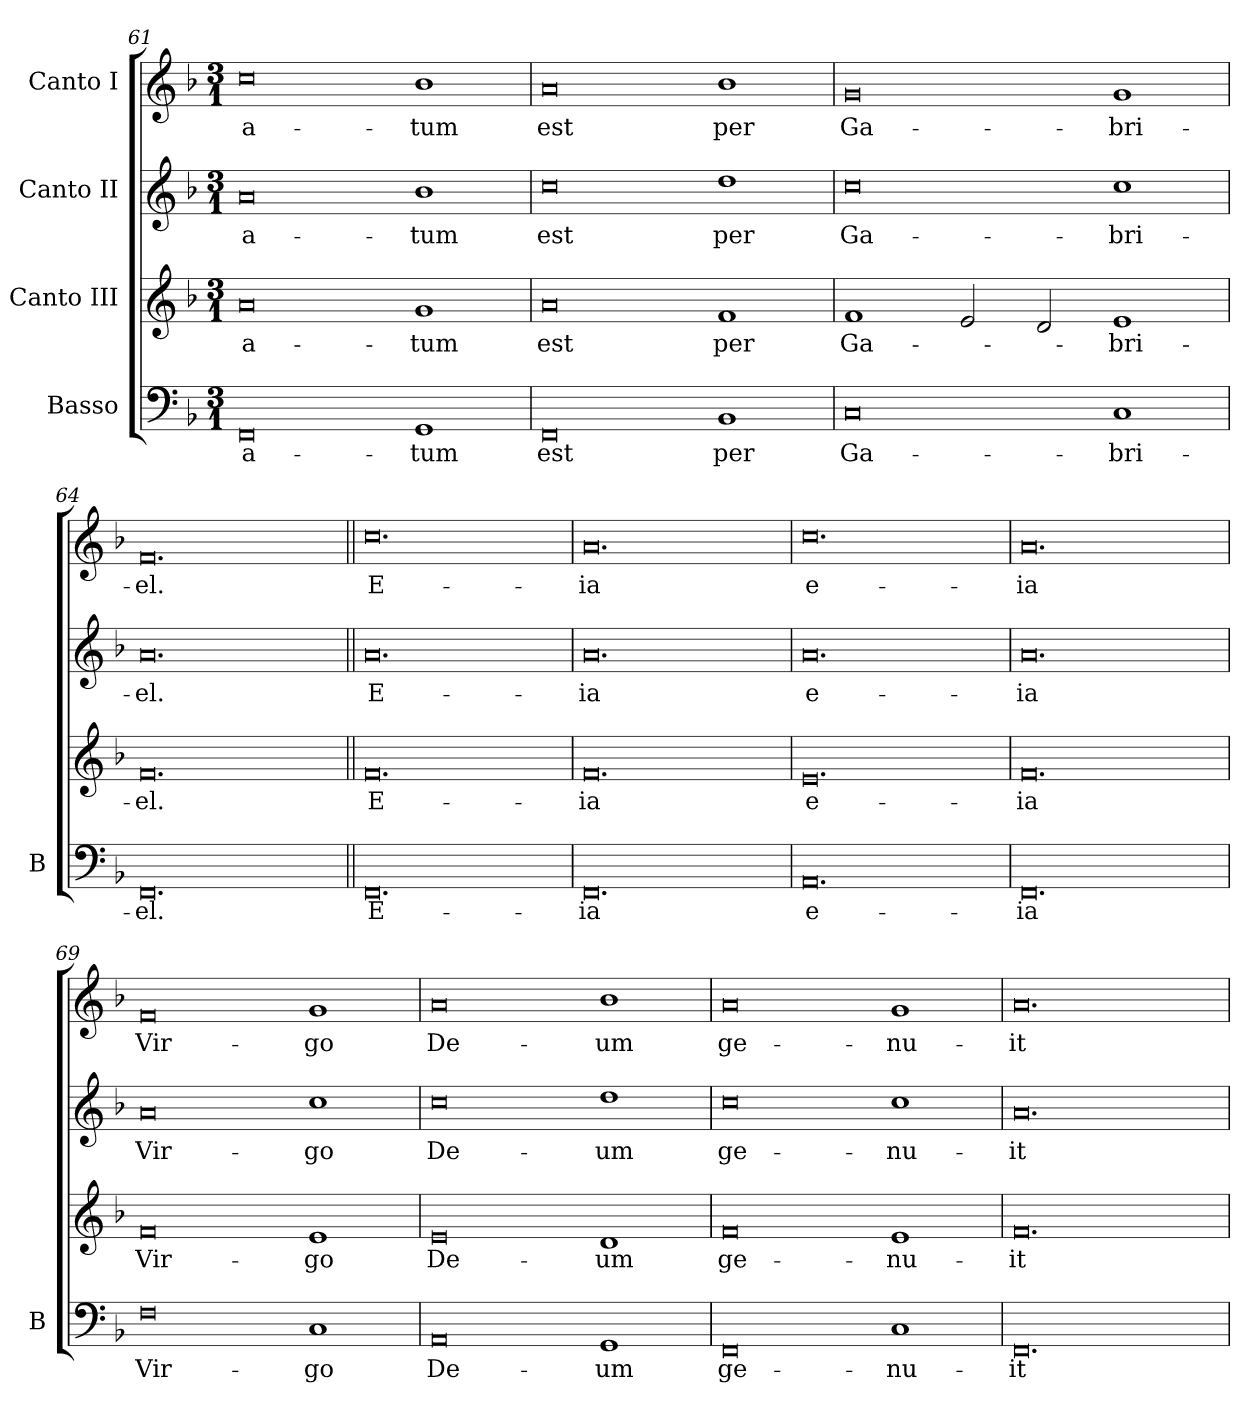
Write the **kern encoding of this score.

**kern	**text	**kern	**text	**kern	**text	**kern	**text
*part4	*part4	*part3	*part3	*part2	*part2	*part1	*part1
*staff4	*staff4	*staff3	*staff3	*staff2	*staff2	*staff1	*staff1
*I"Basso	*	*I"Canto III	*	*I"Canto II	*	*I"Canto I	*
*I'B	*	*	*	*	*	*	*
*clefF4	*	*clefG2	*	*clefG2	*	*clefG2	*
*k[b-]	*	*k[b-]	*	*k[b-]	*	*k[b-]	*
*M3/1	*	*M3/1	*	*M3/1	*	*M3/1	*
=61	=61	=61	=61	=61	=61	=61	=61
0FF	-a-	0a	-a-	0a	-a-	0cc	-a-
1GG	-tum	1g	-tum	1b-	-tum	1b-	-tum
=62	=62	=62	=62	=62	=62	=62	=62
0FF	est	0a	est	0cc	est	0a	est
1BB-	per	1f	per	1dd	per	1b-	per
=63	=63	=63	=63	=63	=63	=63	=63
0C	Ga-	1f	Ga-	0cc	Ga-	0g	Ga-
.	.	2e/	.	.	.	.	.
.	.	2d/	.	.	.	.	.
1C	-bri-	1e	-bri-	1cc	-bri-	1g	-bri-
=64	=64	=64	=64	=64	=64	=64	=64
0.FF	-el.	0.f	-el.	0.a	-el.	0.f	-el.
=65||	=65||	=65||	=65||	=65||	=65||	=65||	=65||
0.FF	E-	0.f	E-	0.a	E-	0.cc	E-
=66	=66	=66	=66	=66	=66	=66	=66
0.FF	-ia	0.f	-ia	0.a	-ia	0.a	-ia
=67	=67	=67	=67	=67	=67	=67	=67
0.AA	e-	0.e	e-	0.a	e-	0.cc	e-
=68	=68	=68	=68	=68	=68	=68	=68
0.FF	-ia	0.f	-ia	0.a	-ia	0.a	-ia
=69	=69	=69	=69	=69	=69	=69	=69
0F	Vir-	0f	Vir-	0a	Vir-	0f	Vir-
1C	-go	1e	-go	1cc	-go	1g	-go
=70	=70	=70	=70	=70	=70	=70	=70
0AA	De-	0e	De-	0cc	De-	0a	De-
1GG	-um	1d	-um	1dd	-um	1b-	-um
=71	=71	=71	=71	=71	=71	=71	=71
0FF	ge-	0f	ge-	0cc	ge-	0a	ge-
1C	-nu-	1e	-nu-	1cc	-nu-	1g	-nu-
=72	=72	=72	=72	=72	=72	=72	=72
0.FF	-it	0.f	-it	0.a	-it	0.a	-it
=	=	=	=	=	=	=	=
*-	*-	*-	*-	*-	*-	*-	*-
